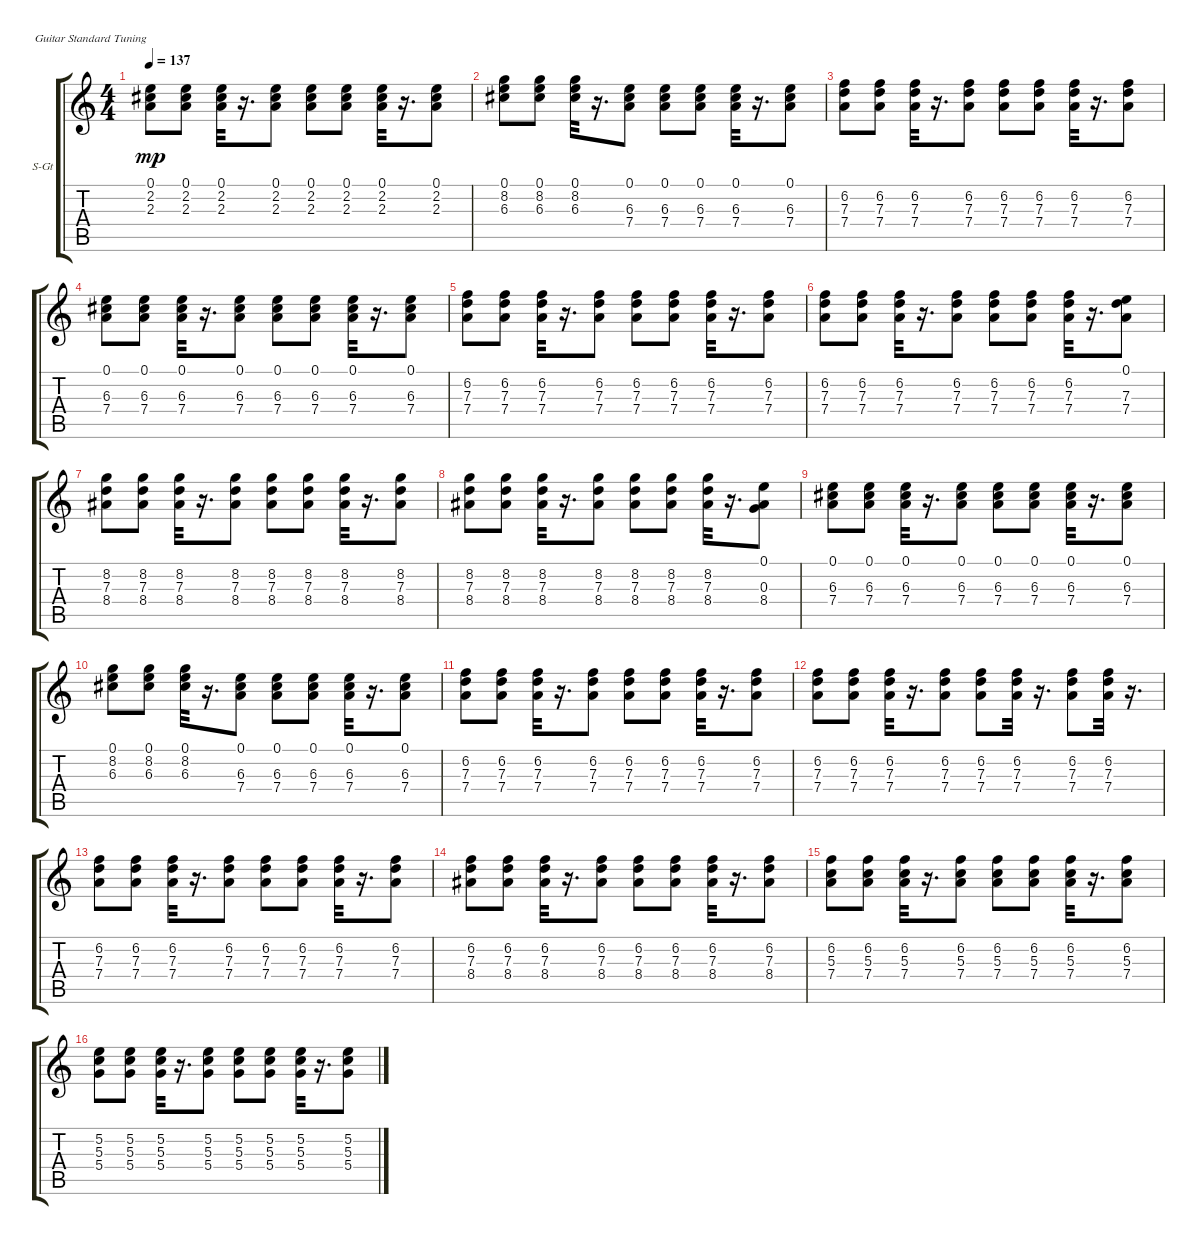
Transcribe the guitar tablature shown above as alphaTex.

\bracketExtendMode groupsimilarinstruments
\firstSystemTrackNameOrientation horizontal
\otherSystemsTrackNameOrientation horizontal
\track ("Æ®·¢ 7" "S-Gt") {instrument acousticguitarsteel}
\staff {score tabs}
\tuning (E4 B3 G3 D3 A2 E2)
\ts (4 4)
\tempo 137
\clef g2
\ks c
(0.1 2.2 2.3).8{dy mp} (0.1 2.2 2.3).8 (0.1 2.2 2.3).32 r.16{d} (0.1 2.2 2.3).8 (0.1 2.2 2.3).8 (0.1 2.2 2.3).8 (0.1 2.2 2.3).32 r.16{d} (0.1 2.2 2.3).8 |
(0.1 8.2 6.3).8 (0.1 8.2 6.3).8 (0.1 8.2 6.3).32 r.16{d} (0.1 6.3 7.4).8 (0.1 6.3 7.4).8 (0.1 6.3 7.4).8 (0.1 6.3 7.4).32 r.16{d} (0.1 6.3 7.4).8 |
(6.2 7.3 7.4).8 (6.2 7.3 7.4).8 (6.2 7.3 7.4).32 r.16{d} (6.2 7.3 7.4).8 (6.2 7.3 7.4).8 (6.2 7.3 7.4).8 (6.2 7.3 7.4).32 r.16{d} (6.2 7.3 7.4).8 |
(0.1 6.3 7.4).8 (0.1 6.3 7.4).8 (0.1 6.3 7.4).32 r.16{d} (0.1 6.3 7.4).8 (0.1 6.3 7.4).8 (0.1 6.3 7.4).8 (0.1 6.3 7.4).32 r.16{d} (0.1 6.3 7.4).8 |
(6.2 7.3 7.4).8 (6.2 7.3 7.4).8 (6.2 7.3 7.4).32 r.16{d} (6.2 7.3 7.4).8 (6.2 7.3 7.4).8 (6.2 7.3 7.4).8 (6.2 7.3 7.4).32 r.16{d} (6.2 7.3 7.4).8 |
(6.2 7.3 7.4).8 (6.2 7.3 7.4).8 (6.2 7.3 7.4).32 r.16{d} (6.2 7.3 7.4).8 (6.2 7.3 7.4).8 (6.2 7.3 7.4).8 (6.2 7.3 7.4).32 r.16{d} (0.1 7.3 7.4).8 |
(8.2 7.3 8.4).8 (8.2 7.3 8.4).8 (8.2 7.3 8.4).32 r.16{d} (8.2 7.3 8.4).8 (8.2 7.3 8.4).8 (8.2 7.3 8.4).8 (8.2 7.3 8.4).32 r.16{d} (8.2 7.3 8.4).8 |
(8.2 7.3 8.4).8 (8.2 7.3 8.4).8 (8.2 7.3 8.4).32 r.16{d} (8.2 7.3 8.4).8 (8.2 7.3 8.4).8 (8.2 7.3 8.4).8 (8.2 7.3 8.4).32 r.16{d} (0.1 0.3 8.4).8 |
(0.1 6.3 7.4).8 (0.1 6.3 7.4).8 (0.1 6.3 7.4).32 r.16{d} (0.1 6.3 7.4).8 (0.1 6.3 7.4).8 (0.1 6.3 7.4).8 (0.1 6.3 7.4).32 r.16{d} (0.1 6.3 7.4).8 |
(0.1 8.2 6.3).8 (0.1 8.2 6.3).8 (0.1 8.2 6.3).32 r.16{d} (0.1 6.3 7.4).8 (0.1 6.3 7.4).8 (0.1 6.3 7.4).8 (0.1 6.3 7.4).32 r.16{d} (0.1 6.3 7.4).8 |
(6.2 7.3 7.4).8 (6.2 7.3 7.4).8 (6.2 7.3 7.4).32 r.16{d} (6.2 7.3 7.4).8 (6.2 7.3 7.4).8 (6.2 7.3 7.4).8 (6.2 7.3 7.4).32 r.16{d} (6.2 7.3 7.4).8 |
(6.2 7.3 7.4).8 (6.2 7.3 7.4).8 (6.2 7.3 7.4).32 r.16{d} (6.2 7.3 7.4).8 (6.2 7.3 7.4).8 (6.2 7.3 7.4).32 r.16{d} (6.2 7.3 7.4).8 (6.2 7.3 7.4).32 r.16{d} |
(6.2 7.3 7.4).8 (6.2 7.3 7.4).8 (6.2 7.3 7.4).32 r.16{d} (6.2 7.3 7.4).8 (6.2 7.3 7.4).8 (6.2 7.3 7.4).8 (6.2 7.3 7.4).32 r.16{d} (6.2 7.3 7.4).8 |
(6.2 7.3 8.4).8 (6.2 7.3 8.4).8 (6.2 7.3 8.4).32 r.16{d} (6.2 7.3 8.4).8 (6.2 7.3 8.4).8 (6.2 7.3 8.4).8 (6.2 7.3 8.4).32 r.16{d} (6.2 7.3 8.4).8 |
(6.2 5.3 7.4).8 (6.2 5.3 7.4).8 (6.2 5.3 7.4).32 r.16{d} (6.2 5.3 7.4).8 (6.2 5.3 7.4).8 (6.2 5.3 7.4).8 (6.2 5.3 7.4).32 r.16{d} (6.2 5.3 7.4).8 |
(5.2 5.3 5.4).8 (5.2 5.3 5.4).8 (5.2 5.3 5.4).32 r.16{d} (5.2 5.3 5.4).8 (5.2 5.3 5.4).8 (5.2 5.3 5.4).8 (5.2 5.3 5.4).32 r.16{d} (5.2 5.3 5.4).8
